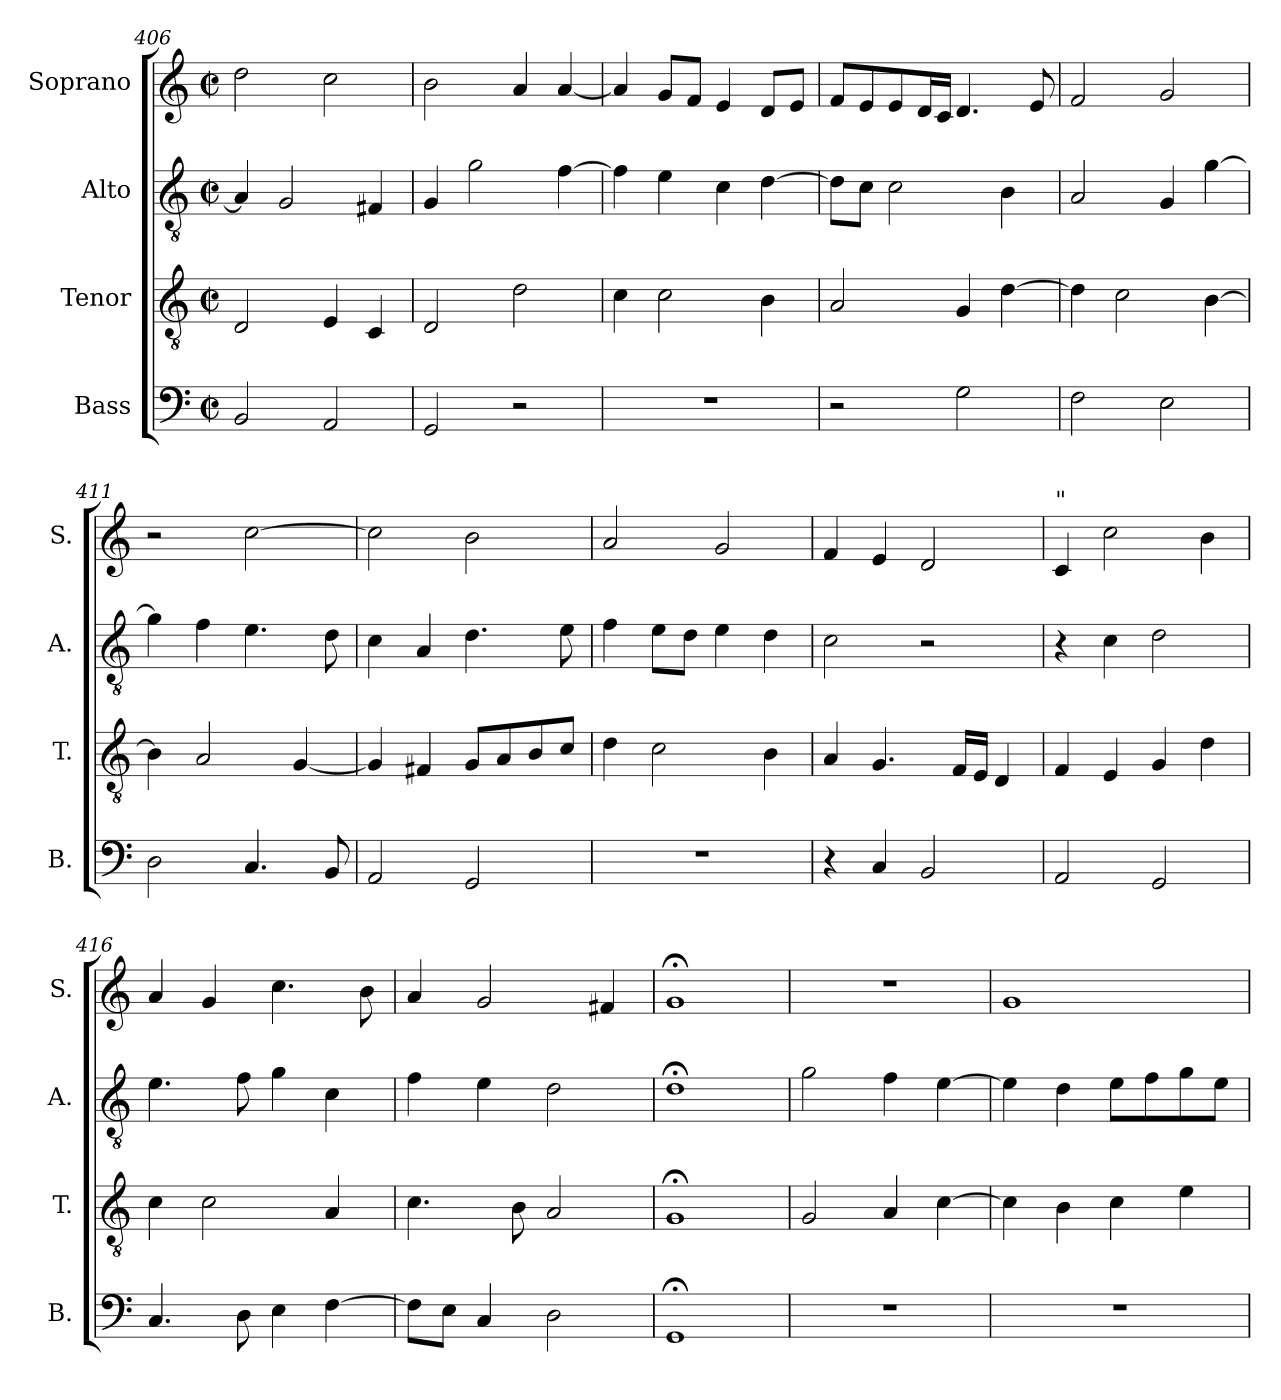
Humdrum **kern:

**kern	**kern	**kern	**kern
*part4	*part3	*part2	*part1
*staff4	*staff3	*staff2	*staff1
*I"Bass	*I"Tenor	*I"Alto	*I"Soprano
*I'B.	*I'T.	*I'A.	*I'S.
*clefF4	*clefGv2	*clefGv2	*clefG2
*k[]	*k[]	*k[]	*k[]
*C:	*C:	*C:	*C:
*M2/2	*M2/2	*M2/2	*M2/2
*met(c|)	*met(c|)	*met(c|)	*met(c|)
=406	=406	=406	=406
2BB/	2D/	4A/]	2dd\
.	.	2G/	.
2AA/	4E/	.	2cc\
.	4C/	4F#X/	.
!!LO:LB:g=z
=407	=407	=407	=407
2GG/	2D/	4G/	2b\
.	.	2g\	.
2r	2d\	.	4a/
.	.	[>4f\	[<4a/
=408	=408	=408	=408
1r	4c\	4f\]	4a/]
.	2c\	4e\	8g/L
.	.	.	8f/J
.	.	4c\	4e/
.	4B\	[>4d\	8d/L
.	.	.	8e/J
=409	=409	=409	=409
2r	2A/	8d\L]	8f/L
.	.	8c\J	8e/
.	.	2c\	8e/
.	.	.	16d/L
.	.	.	16c/JJ
2G\	4G/	.	4.d/
.	[>4d\	4B\	.
.	.	.	8e/
=410	=410	=410	=410
2F\	4d\]	2A/	2f/
.	2c\	.	.
2E\	.	4G/	2g/
.	[>4B\	[>4g\	.
=411	=411	=411	=411
2D\	4B\]	4g\]	2r
.	2A/	4f\	.
4.C/	.	4.e\	[>2cc\
.	[>4G/	.	.
8BB/	.	8d\	.
!!LO:PB:g=z
=412	=412	=412	=412
2AA/	4G/]	4c\	2cc\]
.	4F#X/	4A/	.
2GG/	8G/L	4.d\	2b\
.	8A/	.	.
.	8B/	.	.
.	8c/J	8e\	.
=413	=413	=413	=413
1r	4d\	4f\	2a/
.	2c\	8e\L	.
.	.	8d\J	.
.	.	4e\	2g/
.	4B\	4d\	.
=414	=414	=414	=414
4r	4A/	2c\	4f/
4C/	4.G/	.	4e/
2BB/	.	2r	2d/
.	16F/LL	.	.
.	16E/JJ	.	.
.	4D/	.	.
!!LO:LB:g=z
=415	=415	=415	=415
!	!	!	!LO:TX:a:t="
2AA/	4F/	4r	4c/
.	4E/	4c\	2cc\
2GG/	4G/	2d\	.
.	4d\	.	4b\
=416	=416	=416	=416
4.C/	4c\	4.e\	4a/
.	2c\	.	4g/
8D\	.	8f\	.
4E\	.	4g\	4.cc\
[>4F\	4A/	4c\	.
.	.	.	8b\
=417	=417	=417	=417
8F\L]	4.c\	4f\	4a/
8E\J	.	.	.
4C/	.	4e\	2g/
.	8B\	.	.
2D\	2A/	2d\	.
.	.	.	4f#X/
=418	=418	=418	=418
1GG;	1G;	1d;<	1g;
!!LO:PB:g=z
=419!	=419!	=419!	=419!
1r	2G/	2g\	1r
.	4A/	4f\	.
.	[>4c\	[>4e\	.
=420	=420	=420	=420
1r	4c\]	4e\]	1g
.	4B\	4d\	.
.	4c\	8e\L	.
.	.	8f\	.
.	4e\	8g\	.
.	.	8e\J	.
=	=	=	=
*-	*-	*-	*-
